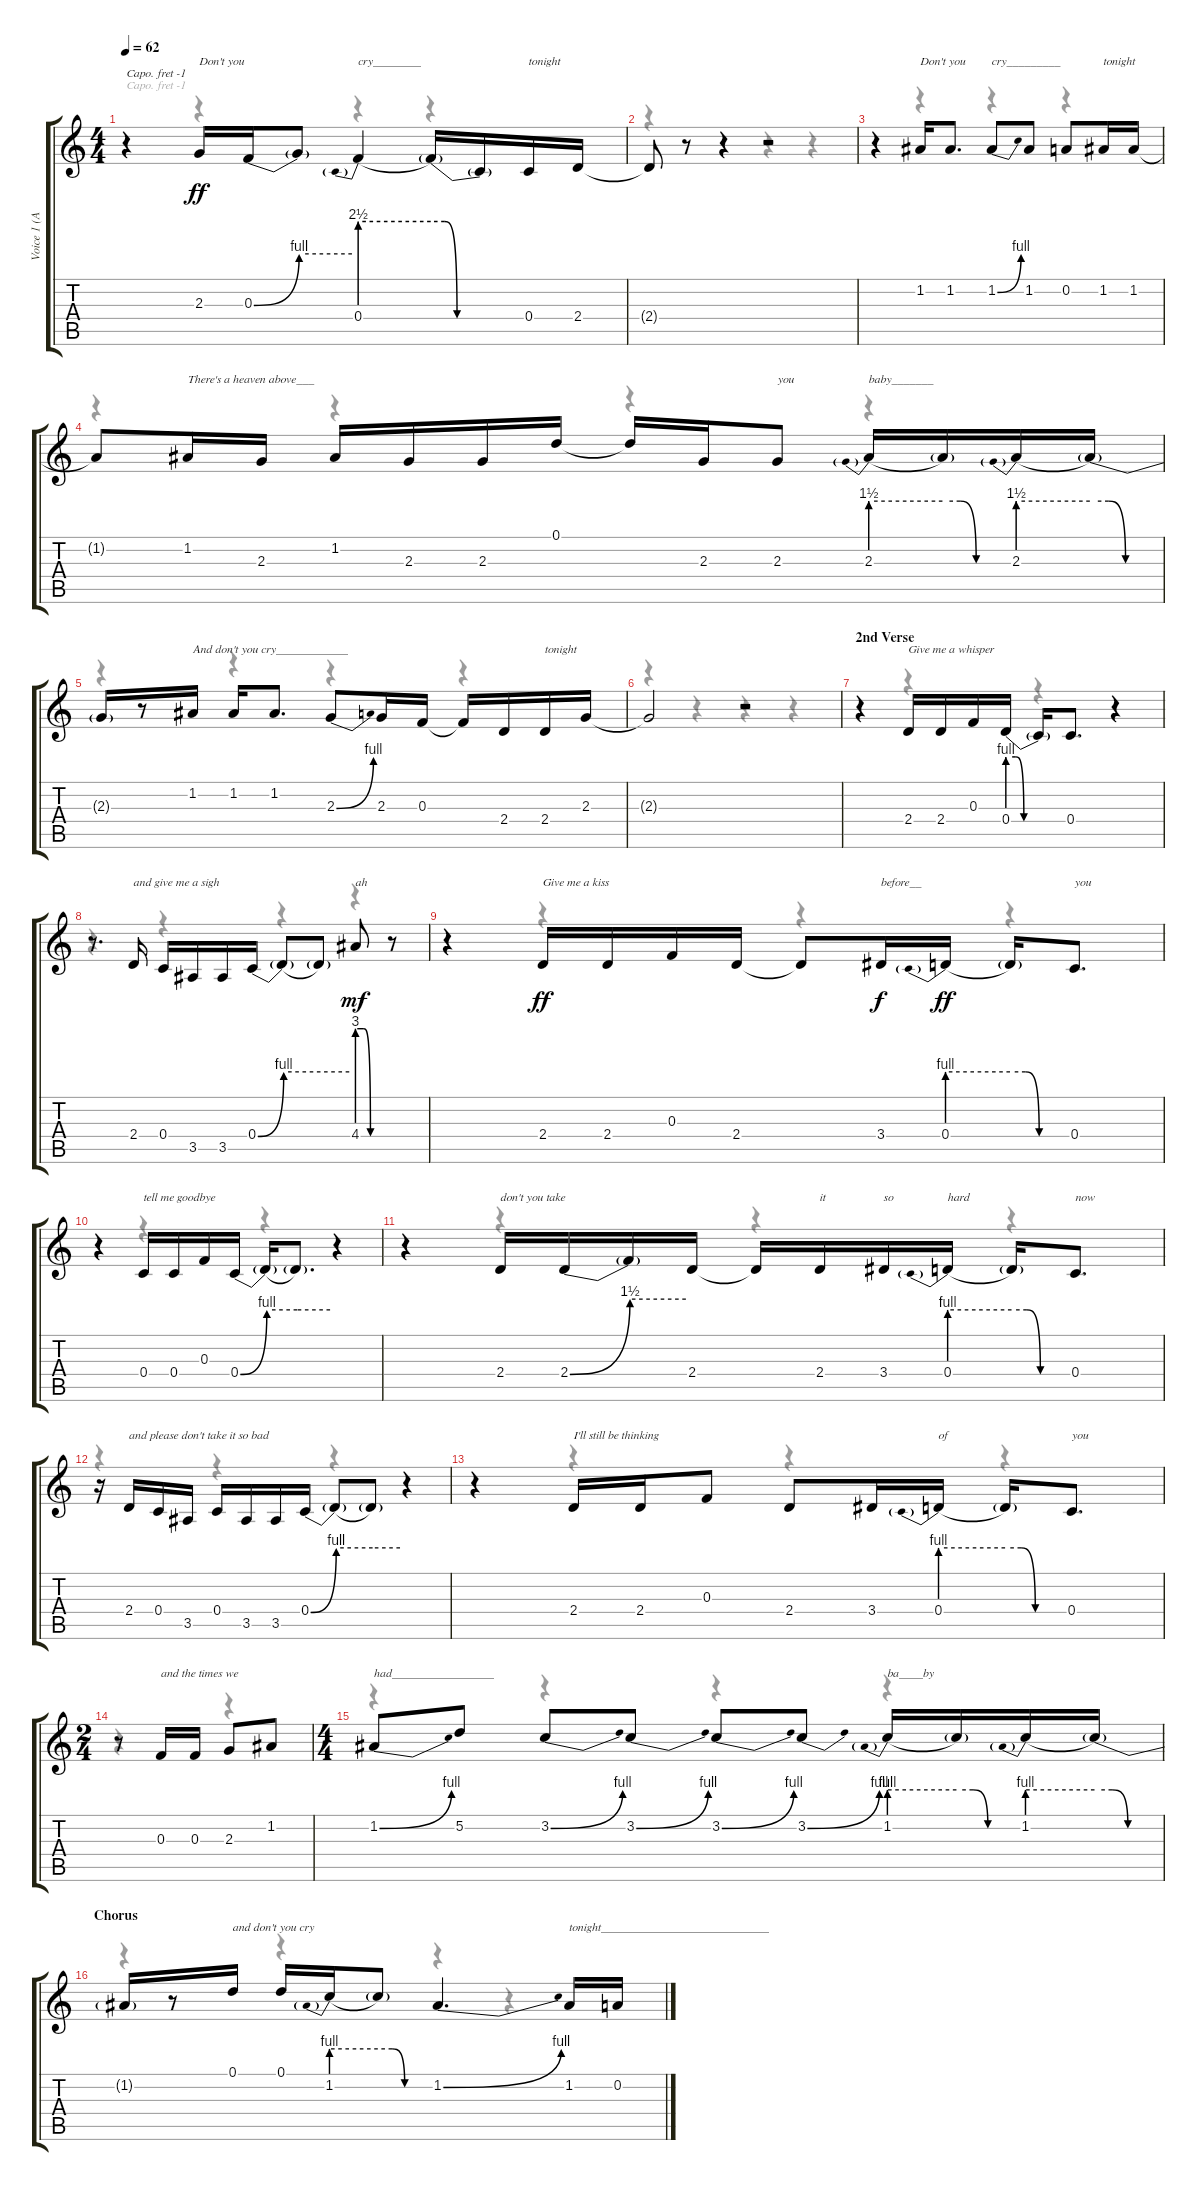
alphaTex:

\track ("Voice 1 (Axl)" "Voice 1 (A") {instrument electricbasspick}
\staff {score tabs}
\capo -1
\tuning (Eb4 Bb3 Gb3 Db3 Ab2 Eb2) {hide}
\voice
\ts (4 4)
\tempo 62
\clef g2
\ks c
r.4{dy ff} 2.3.16{txt "Don't you"} 0.3{be (bend 0 0 60 4)}.16 0.3{be (hold 0 4 60 4) t}.8 0.4{be (prebend 0 10 60 10)}.4{txt "cry________"} 0.4{be (custom 0 10 15 10 30 0 60 0) t}.16 0.4{be (hold 0 0 60 0) t}.16 0.4.16{txt "tonight"} 2.4.16 |
2.4{t}.8 r.8 r.4 r.2 |
r.4 1.2.16{txt "Don't you"} 1.2.8{d} 1.2{be (bend 0 0 60 4)}.8{txt "cry_________"} 1.2.8 0.2.8 1.2.16{txt "tonight"} 1.2.16 |
1.2{t}.8 1.2.16{txt "There's a heaven above___"} 2.3.16 1.2.16 2.3.16 2.3.16 0.1.16 0.1{t}.16 2.3.16 2.3.8{txt "you"} 2.3{be (prebend 0 6 60 6)}.16{txt "baby_______"} 2.3{be (custom 0 6 15 6 30 0 60 0) t}.16 2.3{be (prebend 0 6 60 6)}.16 2.3{be (custom 0 6 15 6 30 0 60 0) t}.16 |
2.3{be (hold 0 0 60 0) t}.16 r.8 1.2.16{txt "And don't you cry____________"} 1.2.16 1.2.8{d} 2.3{be (bend 0 0 60 4)}.8 2.3.16 0.3.16 0.3{t}.16 2.4.16 2.4.16{txt "tonight"} 2.3.16 |
2.3{t}.2 r.2 |
\section ("" "2nd Verse")
r.4 2.4.16{txt "Give me a whisper"} 2.4.16 0.3.16 0.4{be (custom 0 4 15 4 30 0 60 0)}.16 0.4{be (hold 0 0 60 0) t}.16 0.4.8{d} r.4 |
r.8{d} 2.4.16{txt "and give me a sigh"} 0.4.16 3.5.16 3.5.16 0.4{be (bend 0 0 60 4)}.16 0.4{be (hold 0 4 60 4) t}.8 0.4{be (hold 0 4 60 4) t}.8 4.4{be (custom 0 12 15 12 30 0 60 0)}.8{txt "ah" dy mf} r.8 |
r.4 2.4.16{txt "Give me a kiss" dy ff} 2.4.16 0.3.16 2.4.16 2.4{t}.8 3.4.16{txt "before__" dy f} 0.4{be (prebend 0 4 60 4)}.16{dy ff} 0.4{be (custom 0 4 15 4 30 0 60 0) t}.16 0.4.8{d txt "you"} |
r.4 0.4.16{txt "tell me goodbye"} 0.4.16 0.3.16 0.4{be (bend 0 0 60 4)}.16 0.4{be (hold 0 4 60 4) t}.16 0.4{be (hold 0 4 60 4) t}.8{d} r.4 |
r.4 2.4.16{txt "don't you take"} 2.4{be (bend 0 0 60 6)}.16 2.4{be (hold 0 6 60 6) t}.16 2.4.16 2.4{t}.16 2.4.16{txt "it"} 3.4.16{txt "so"} 0.4{be (prebend 0 4 60 4)}.16{txt "hard"} 0.4{be (custom 0 4 15 4 30 0 60 0) t}.16 0.4.8{d txt "now"} |
r.16 2.4.16{txt "and please don't take it so bad"} 0.4.16 3.5.16 0.4.16 3.5.16 3.5.16 0.4{be (bend 0 0 60 4)}.16 0.4{be (hold 0 4 60 4) t}.8 0.4{be (hold 0 4 60 4) t}.8 r.4 |
r.4 2.4.16{txt "I'll still be thinking"} 2.4.16 0.3.8 2.4.8 3.4.16 0.4{be (prebend 0 4 60 4)}.16{txt "of"} 0.4{be (custom 0 4 15 4 30 0 60 0) t}.16 0.4.8{d txt "you"} |
\ts (2 4)
r.8 0.3.16{txt "and the times we"} 0.3.16 2.3.8 1.2.8 |
\ts (4 4)
1.2{be (bend 0 0 60 4)}.8{txt "had_________________"} 5.2.8 3.2{be (bend 0 0 60 4)}.8 3.2{be (bend 0 0 60 4)}.8 3.2{be (bend 0 0 60 4)}.8 3.2{be (bend 0 0 60 4)}.8 1.2{be (prebend 0 4 60 4)}.16{txt "ba____by"} 1.2{be (custom 0 4 15 4 30 0 60 0) t}.16 1.2{be (prebend 0 4 60 4)}.16 1.2{be (custom 0 4 15 4 30 0 60 0) t}.16 |
\section ("" "Chorus")
1.2{be (hold 0 0 60 0) t}.16 r.8 0.1.16{txt "and don't you cry"} 0.1.16 1.2{be (prebend 0 4 60 4)}.16 1.2{be (custom 0 4 15 4 30 0 60 0) t}.8 1.2{be (bend 0 0 60 4)}.4{d} 1.2.16{txt "tonight____________________________"} 0.2.16
\voice
\clef g2
\ottava regular
\simile none
\ks c
r.4{dy f} r.4 r.4 r.4 |
r.4 r.4 r.4 r.4 |
r.4 r.4 r.4 r.4 |
r.4 r.4 r.4 r.4 |
r.4 r.4 r.4 r.4 |
r.4 r.4 r.4 r.4 |
r.4 r.4 r.4 r.4 |
r.4 r.4 r.4 r.4 |
r.4 r.4 r.4 r.4 |
r.4 r.4 r.4 r.4 |
r.4 r.4 r.4 r.4 |
r.4 r.4 r.4 r.4 |
r.4 r.4 r.4 r.4 |
r.4 r.4 |
r.4 r.4 r.4 r.4 |
r.4 r.4 r.4 r.4
